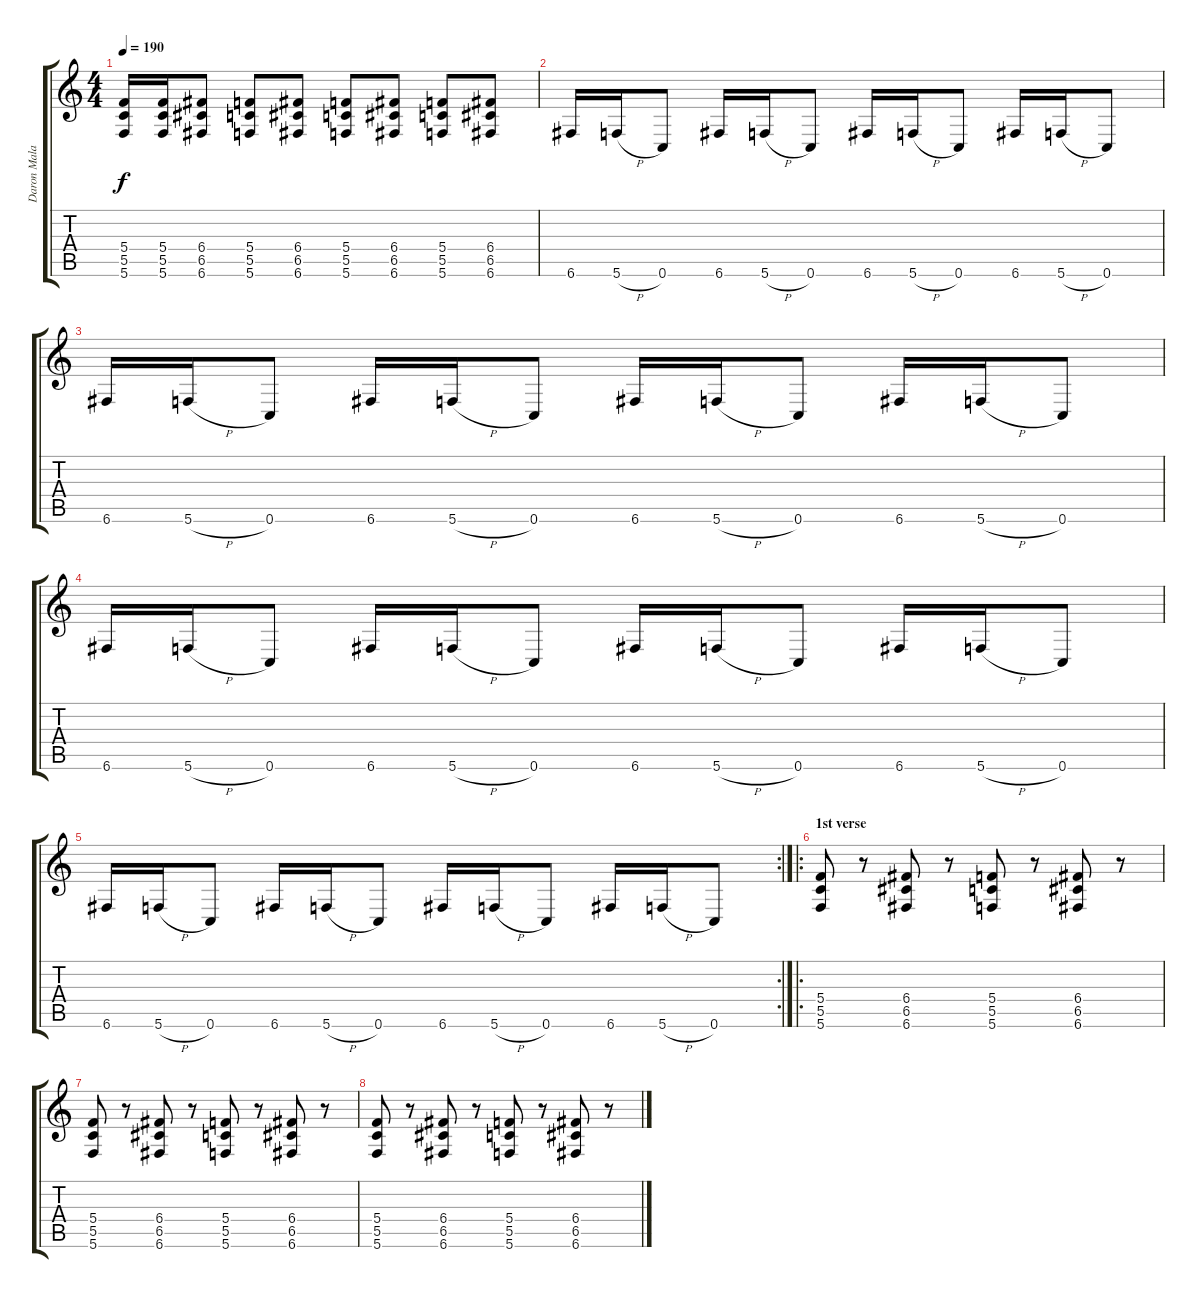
\track ("Daron Malakian" "Daron Mala") {instrument distortionguitar}
\staff {score tabs}
\tuning (D4 A3 F3 C3 G2 C2) {hide}
\ts (4 4)
\tempo 190
\clef g2
\ks c
(5.4 5.5 5.6).16{dy f} (5.4 5.5 5.6).16 (6.4 6.5 6.6).8 (5.4 5.5 5.6).8 (6.4 6.5 6.6).8 (5.4 5.5 5.6).8 (6.4 6.5 6.6).8 (5.4 5.5 5.6).8 (6.4 6.5 6.6).8 |
6.6.16 5.6{h}.16 0.6.8 6.6.16 5.6{h}.16 0.6.8 6.6.16 5.6{h}.16 0.6.8 6.6.16 5.6{h}.16 0.6.8 |
6.6.16 5.6{h}.16 0.6.8 6.6.16 5.6{h}.16 0.6.8 6.6.16 5.6{h}.16 0.6.8 6.6.16 5.6{h}.16 0.6.8 |
6.6.16 5.6{h}.16 0.6.8 6.6.16 5.6{h}.16 0.6.8 6.6.16 5.6{h}.16 0.6.8 6.6.16 5.6{h}.16 0.6.8 |
\rc 2
6.6.16 5.6{h}.16 0.6.8 6.6.16 5.6{h}.16 0.6.8 6.6.16 5.6{h}.16 0.6.8 6.6.16 5.6{h}.16 0.6.8 |
\ro
\section ("" "1st verse")
(5.4 5.5 5.6).8 r.8 (6.4 6.5 6.6).8 r.8 (5.4 5.5 5.6).8 r.8 (6.4 6.5 6.6).8 r.8 |
(5.4 5.5 5.6).8 r.8 (6.4 6.5 6.6).8 r.8 (5.4 5.5 5.6).8 r.8 (6.4 6.5 6.6).8 r.8 |
(5.4 5.5 5.6).8 r.8 (6.4 6.5 6.6).8 r.8 (5.4 5.5 5.6).8 r.8 (6.4 6.5 6.6).8 r.8
